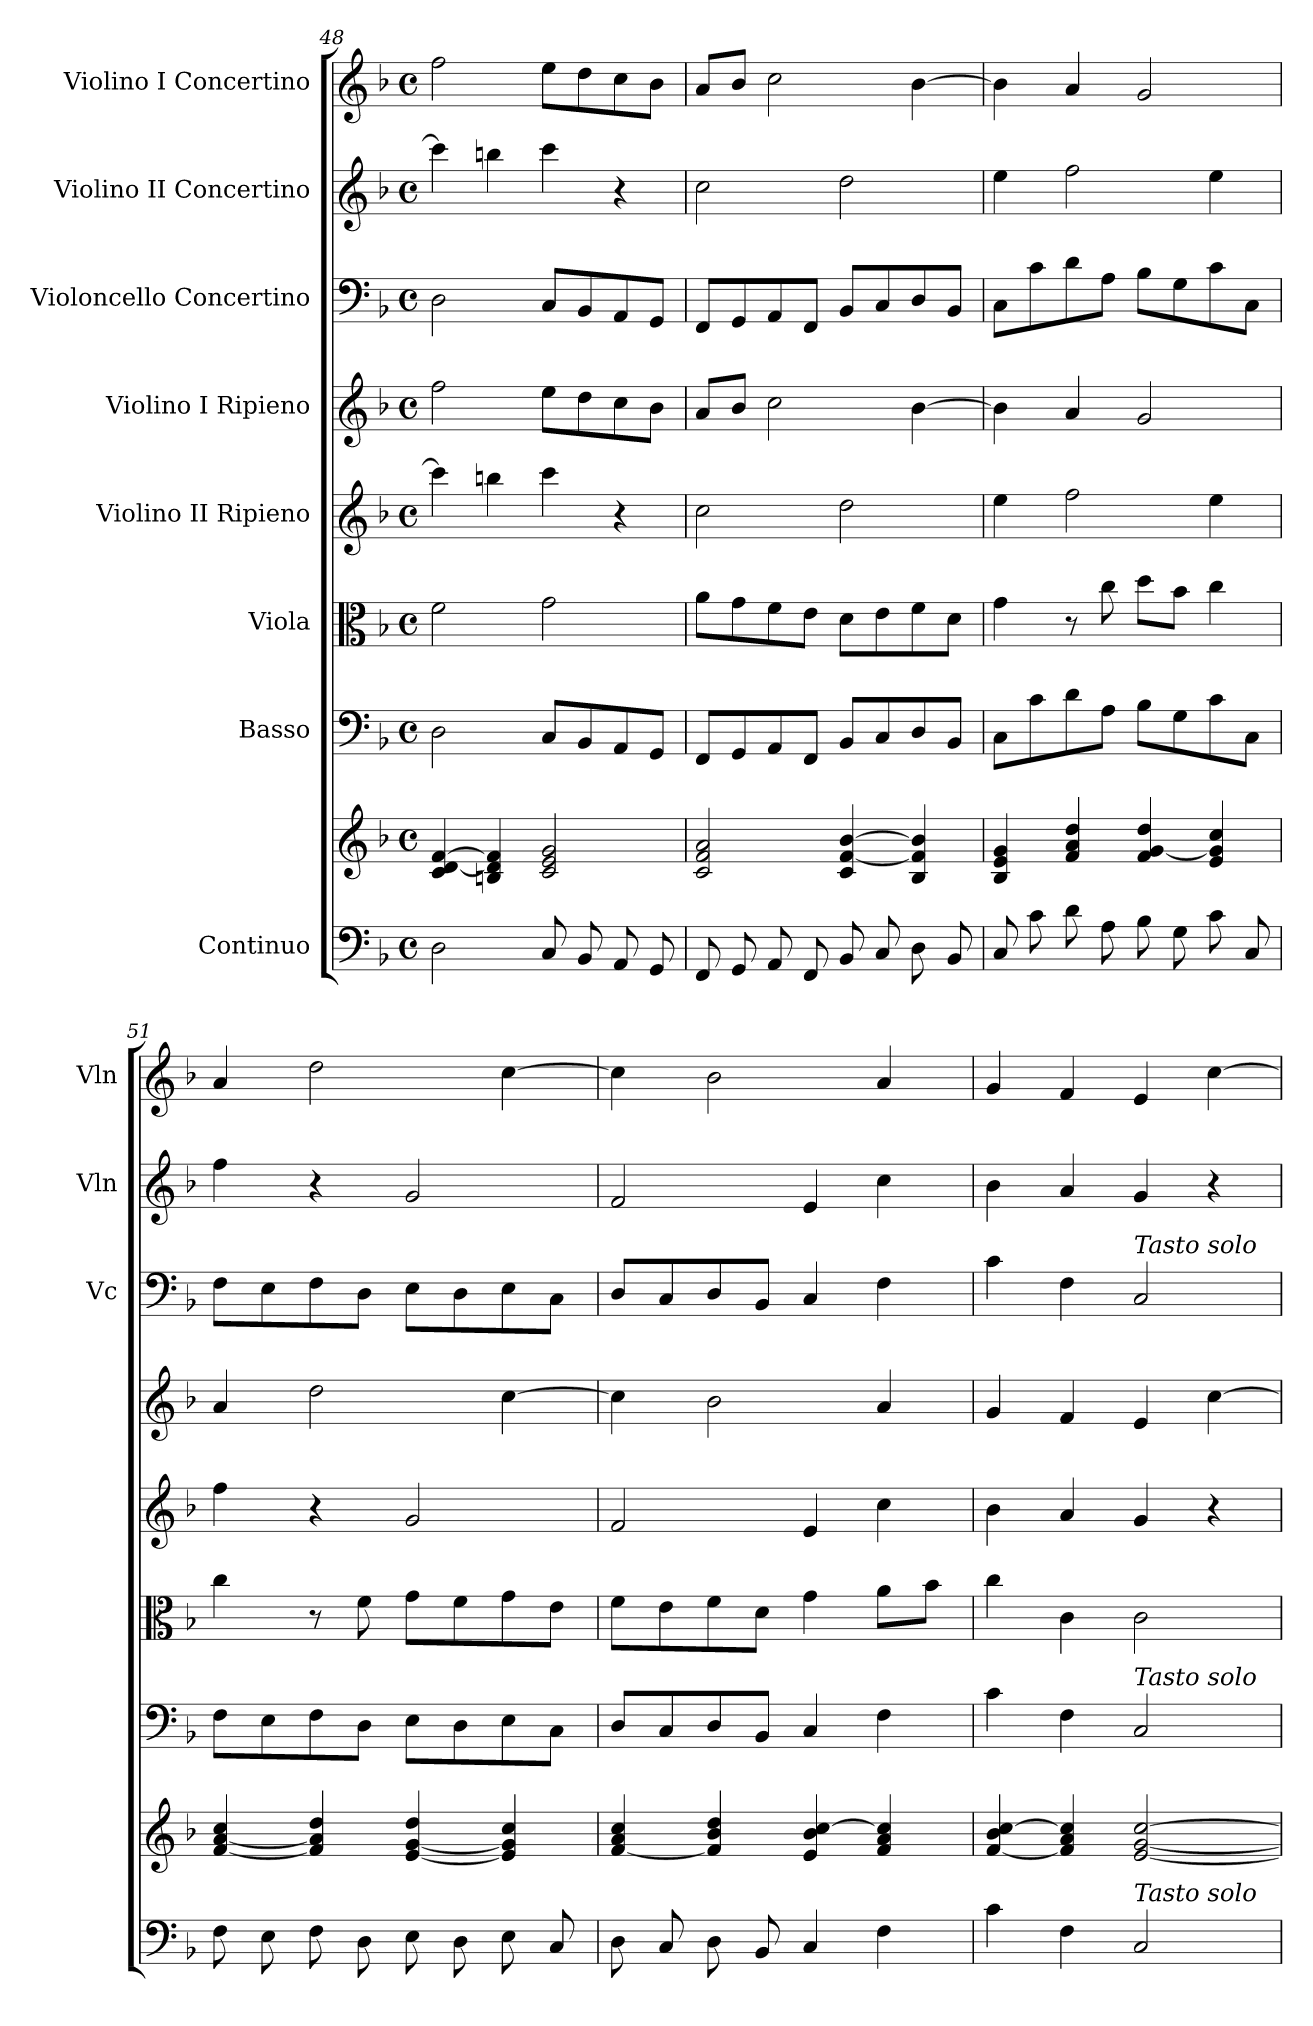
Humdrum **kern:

**kern	**kern	**kern	**kern	**kern	**kern	**kern	**kern	**kern
*part8	*part8	*part7	*part6	*part5	*part4	*part3	*part2	*part1
*staff9	*staff8	*staff7	*staff6	*staff5	*staff4	*staff3	*staff2	*staff1
*I"Continuo	*	*I"Basso	*I"Viola	*I"Violino II Ripieno	*I"Violino I Ripieno	*I"Violoncello Concertino	*I"Violino II Concertino	*I"Violino I Concertino
*	*	*	*	*	*	*I'Vc	*I'Vln	*I'Vln
*clefF4	*clefG2	*clefF4	*clefC3	*clefG2	*clefG2	*clefF4	*clefG2	*clefG2
*k[b-]	*k[b-]	*k[b-]	*k[b-]	*k[b-]	*k[b-]	*k[b-]	*k[b-]	*k[b-]
*M4/4	*M4/4	*M4/4	*M4/4	*M4/4	*M4/4	*M4/4	*M4/4	*M4/4
*met(c)	*met(c)	*met(c)	*met(c)	*met(c)	*met(c)	*met(c)	*met(c)	*met(c)
=48	=48	=48	=48	=48	=48	=48	=48	=48
2D\	4c/ [4d/ [4f/	2D\	2f\	4ccc\]	2ff\	2D\	4ccc\]	2ff\
.	4Bn/ 4d/] 4f/]	.	.	4bbn\	.	.	4bbn\	.
8C/	2c/ 2e/ 2g/	8C/L	2g\	4ccc\	8ee\L	8C/L	4ccc\	8ee\L
8BB-/	.	8BB-/	.	.	8dd\	8BB-/	.	8dd\
8AA/	.	8AA/	.	4r	8cc\	8AA/	4r	8cc\
8GG/	.	8GG/J	.	.	8b-\J	8GG/J	.	8b-\J
!!LO:LB:g=z
=49	=49	=49	=49	=49	=49	=49	=49	=49
8FF/	2c/ 2f/ 2a/	8FF/L	8a\L	2cc\	8a/L	8FF/L	2cc\	8a/L
8GG/	.	8GG/	8g\	.	8b-/J	8GG/	.	8b-/J
8AA/	.	8AA/	8f\	.	2cc\	8AA/	.	2cc\
8FF/	.	8FF/J	8e\J	.	.	8FF/J	.	.
8BB-/	4c/ [4f/ [4b-/	8BB-/L	8d\L	2dd\	.	8BB-/L	2dd\	.
8C/	.	8C/	8e\	.	.	8C/	.	.
8D\	4B-/ 4f/] 4b-/]	8D/	8f\	.	[4b-\	8D/	.	[4b-\
8BB-/	.	8BB-/J	8d\J	.	.	8BB-/J	.	.
=50	=50	=50	=50	=50	=50	=50	=50	=50
8C/	4B-/ 4e/ 4g/	8C\L	4g\	4ee\	4b-\]	8C\L	4ee\	4b-\]
8c\	.	8c\	.	.	.	8c\	.	.
8d\	4f/ 4a/ 4dd/	8d\	8r	2ff\	4a/	8d\	2ff\	4a/
8A\	.	8A\J	8cc\	.	.	8A\J	.	.
8B-\	4f/ [4g/ 4dd/	8B-\L	8dd\L	.	2g/	8B-\L	.	2g/
8G\	.	8G\	8b-\J	.	.	8G\	.	.
8c\	4e/ 4g/] 4cc/	8c\	4cc\	4ee\	.	8c\	4ee\	.
8C/	.	8C\J	.	.	.	8C\J	.	.
=51	=51	=51	=51	=51	=51	=51	=51	=51
8F\	[4f/ [4a/ 4cc/	8F\L	4cc\	4ff\	4a/	8F\L	4ff\	4a/
8E\	.	8E\	.	.	.	8E\	.	.
8F\	4f/] 4a/] 4dd/	8F\	8r	4r	2dd\	8F\	4r	2dd\
8D\	.	8D\J	8f\	.	.	8D\J	.	.
8E\	[4e/ [4g/ 4dd/	8E\L	8g\L	2g/	.	8E\L	2g/	.
8D\	.	8D\	8f\	.	.	8D\	.	.
8E\	4e/] 4g/] 4cc/	8E\	8g\	.	[4cc\	8E\	.	[4cc\
8C/	.	8C\J	8e\J	.	.	8C\J	.	.
=52	=52	=52	=52	=52	=52	=52	=52	=52
8D\	[4f/ 4a/ 4cc/	8D/L	8f\L	2f/	4cc\]	8D/L	2f/	4cc\]
8C/	.	8C/	8e\	.	.	8C/	.	.
8D\	4f/] 4b-/ 4dd/	8D/	8f\	.	2b-\	8D/	.	2b-\
8BB-/	.	8BB-/J	8d\J	.	.	8BB-/J	.	.
4C/	4e/ 4b-/ [4cc/	4C/	4g\	4e/	.	4C/	4e/	.
4F\	4f/ 4a/ 4cc/]	4F\	8a\L	4cc\	4a/	4F\	4cc\	4a/
.	.	.	8b-\J	.	.	.	.	.
=53	=53	=53	=53	=53	=53	=53	=53	=53
4c\	[4f/ 4b-/ [4cc/	4c\	4cc\	4b-\	4g/	4c\	4b-\	4g/
4F\	4f/] 4a/ 4cc/]	4F\	4c\	4a/	4f/	4F\	4a/	4f/
!	!	!	!	!	!	!LO:TX:a:i:t=Tasto solo	!	!
!	!	!LO:TX:a:i:t=Tasto solo	!	!	!	!	!	!
!LO:TX:a:i:t=Tasto solo	!	!	!	!	!	!	!	!
2C/	[2e/ [2g/ [2cc/	2C/	2c\	4g/	4e/	2C/	4g/	4e/
.	.	.	.	4r	[4cc\	.	4r	[4cc\
=	=	=	=	=	=	=	=	=
*-	*-	*-	*-	*-	*-	*-	*-	*-
